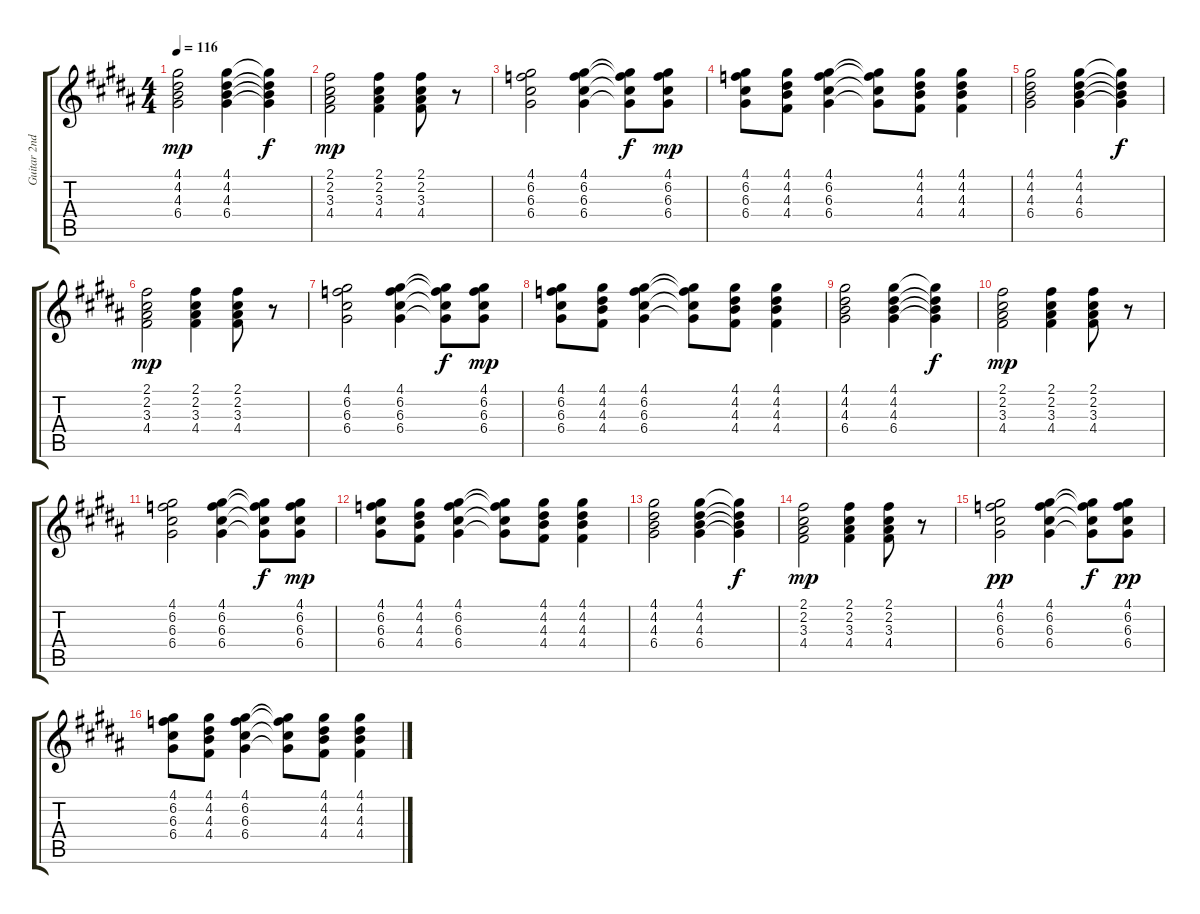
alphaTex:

\track ("Guitar 2nd" "Guitar 2nd") {instrument acousticguitarsteel}
\staff {score tabs}
\tuning (E4 B3 G3 D3 A2 E2) {hide}
\ts (4 4)
\tempo 116
\clef g2
\ks g#minor
(4.1 4.2 4.3 6.4).2{dy mp} (4.1 4.2 4.3 6.4).4 (4.1{t} 4.2{t} 4.3{t} 6.4{t}).4{dy f} |
(2.1 2.2 3.3 4.4).2{dy mp} (2.1 2.2 3.3 4.4).4 (2.1 2.2 3.3 4.4).8 r.8 |
(4.1 6.2 6.3 6.4).2 (4.1 6.2 6.3 6.4).4 (4.1{t} 6.2{t} 6.3{t} 6.4{t}).8{dy f} (4.1 6.2 6.3 6.4).8{dy mp} |
\ks b
(4.1 6.2 6.3 6.4).8 (4.1 4.2 4.3 4.4).8 (4.1 6.2 6.3 6.4).4 (4.1{t} 6.2{t} 6.3{t} 6.4{t}).8 (4.1 4.2 4.3 4.4).8 (4.1 4.2 4.3 4.4).4 |
\ks g#minor
(4.1 4.2 4.3 6.4).2 (4.1 4.2 4.3 6.4).4 (4.1{t} 4.2{t} 4.3{t} 6.4{t}).4{dy f} |
(2.1 2.2 3.3 4.4).2{dy mp} (2.1 2.2 3.3 4.4).4 (2.1 2.2 3.3 4.4).8 r.8 |
(4.1 6.2 6.3 6.4).2 (4.1 6.2 6.3 6.4).4 (4.1{t} 6.2{t} 6.3{t} 6.4{t}).8{dy f} (4.1 6.2 6.3 6.4).8{dy mp} |
\ks b
(4.1 6.2 6.3 6.4).8 (4.1 4.2 4.3 4.4).8 (4.1 6.2 6.3 6.4).4 (4.1{t} 6.2{t} 6.3{t} 6.4{t}).8 (4.1 4.2 4.3 4.4).8 (4.1 4.2 4.3 4.4).4 |
\ks g#minor
(4.1 4.2 4.3 6.4).2 (4.1 4.2 4.3 6.4).4 (4.1{t} 4.2{t} 4.3{t} 6.4{t}).4{dy f} |
(2.1 2.2 3.3 4.4).2{dy mp} (2.1 2.2 3.3 4.4).4 (2.1 2.2 3.3 4.4).8 r.8 |
(4.1 6.2 6.3 6.4).2 (4.1 6.2 6.3 6.4).4 (4.1{t} 6.2{t} 6.3{t} 6.4{t}).8{dy f} (4.1 6.2 6.3 6.4).8{dy mp} |
\ks b
(4.1 6.2 6.3 6.4).8 (4.1 4.2 4.3 4.4).8 (4.1 6.2 6.3 6.4).4 (4.1{t} 6.2{t} 6.3{t} 6.4{t}).8 (4.1 4.2 4.3 4.4).8 (4.1 4.2 4.3 4.4).4 |
\ks g#minor
(4.1 4.2 4.3 6.4).2 (4.1 4.2 4.3 6.4).4 (4.1{t} 4.2{t} 4.3{t} 6.4{t}).4{dy f} |
(2.1 2.2 3.3 4.4).2{dy mp} (2.1 2.2 3.3 4.4).4 (2.1 2.2 3.3 4.4).8 r.8 |
(4.1 6.2 6.3 6.4).2{dy pp} (4.1 6.2 6.3 6.4).4 (4.1{t} 6.2{t} 6.3{t} 6.4{t}).8{dy f} (4.1 6.2 6.3 6.4).8{dy pp} |
\ks b
(4.1 6.2 6.3 6.4).8 (4.1 4.2 4.3 4.4).8 (4.1 6.2 6.3 6.4).4 (4.1{t} 6.2{t} 6.3{t} 6.4{t}).8 (4.1 4.2 4.3 4.4).8 (4.1 4.2 4.3 4.4).4
